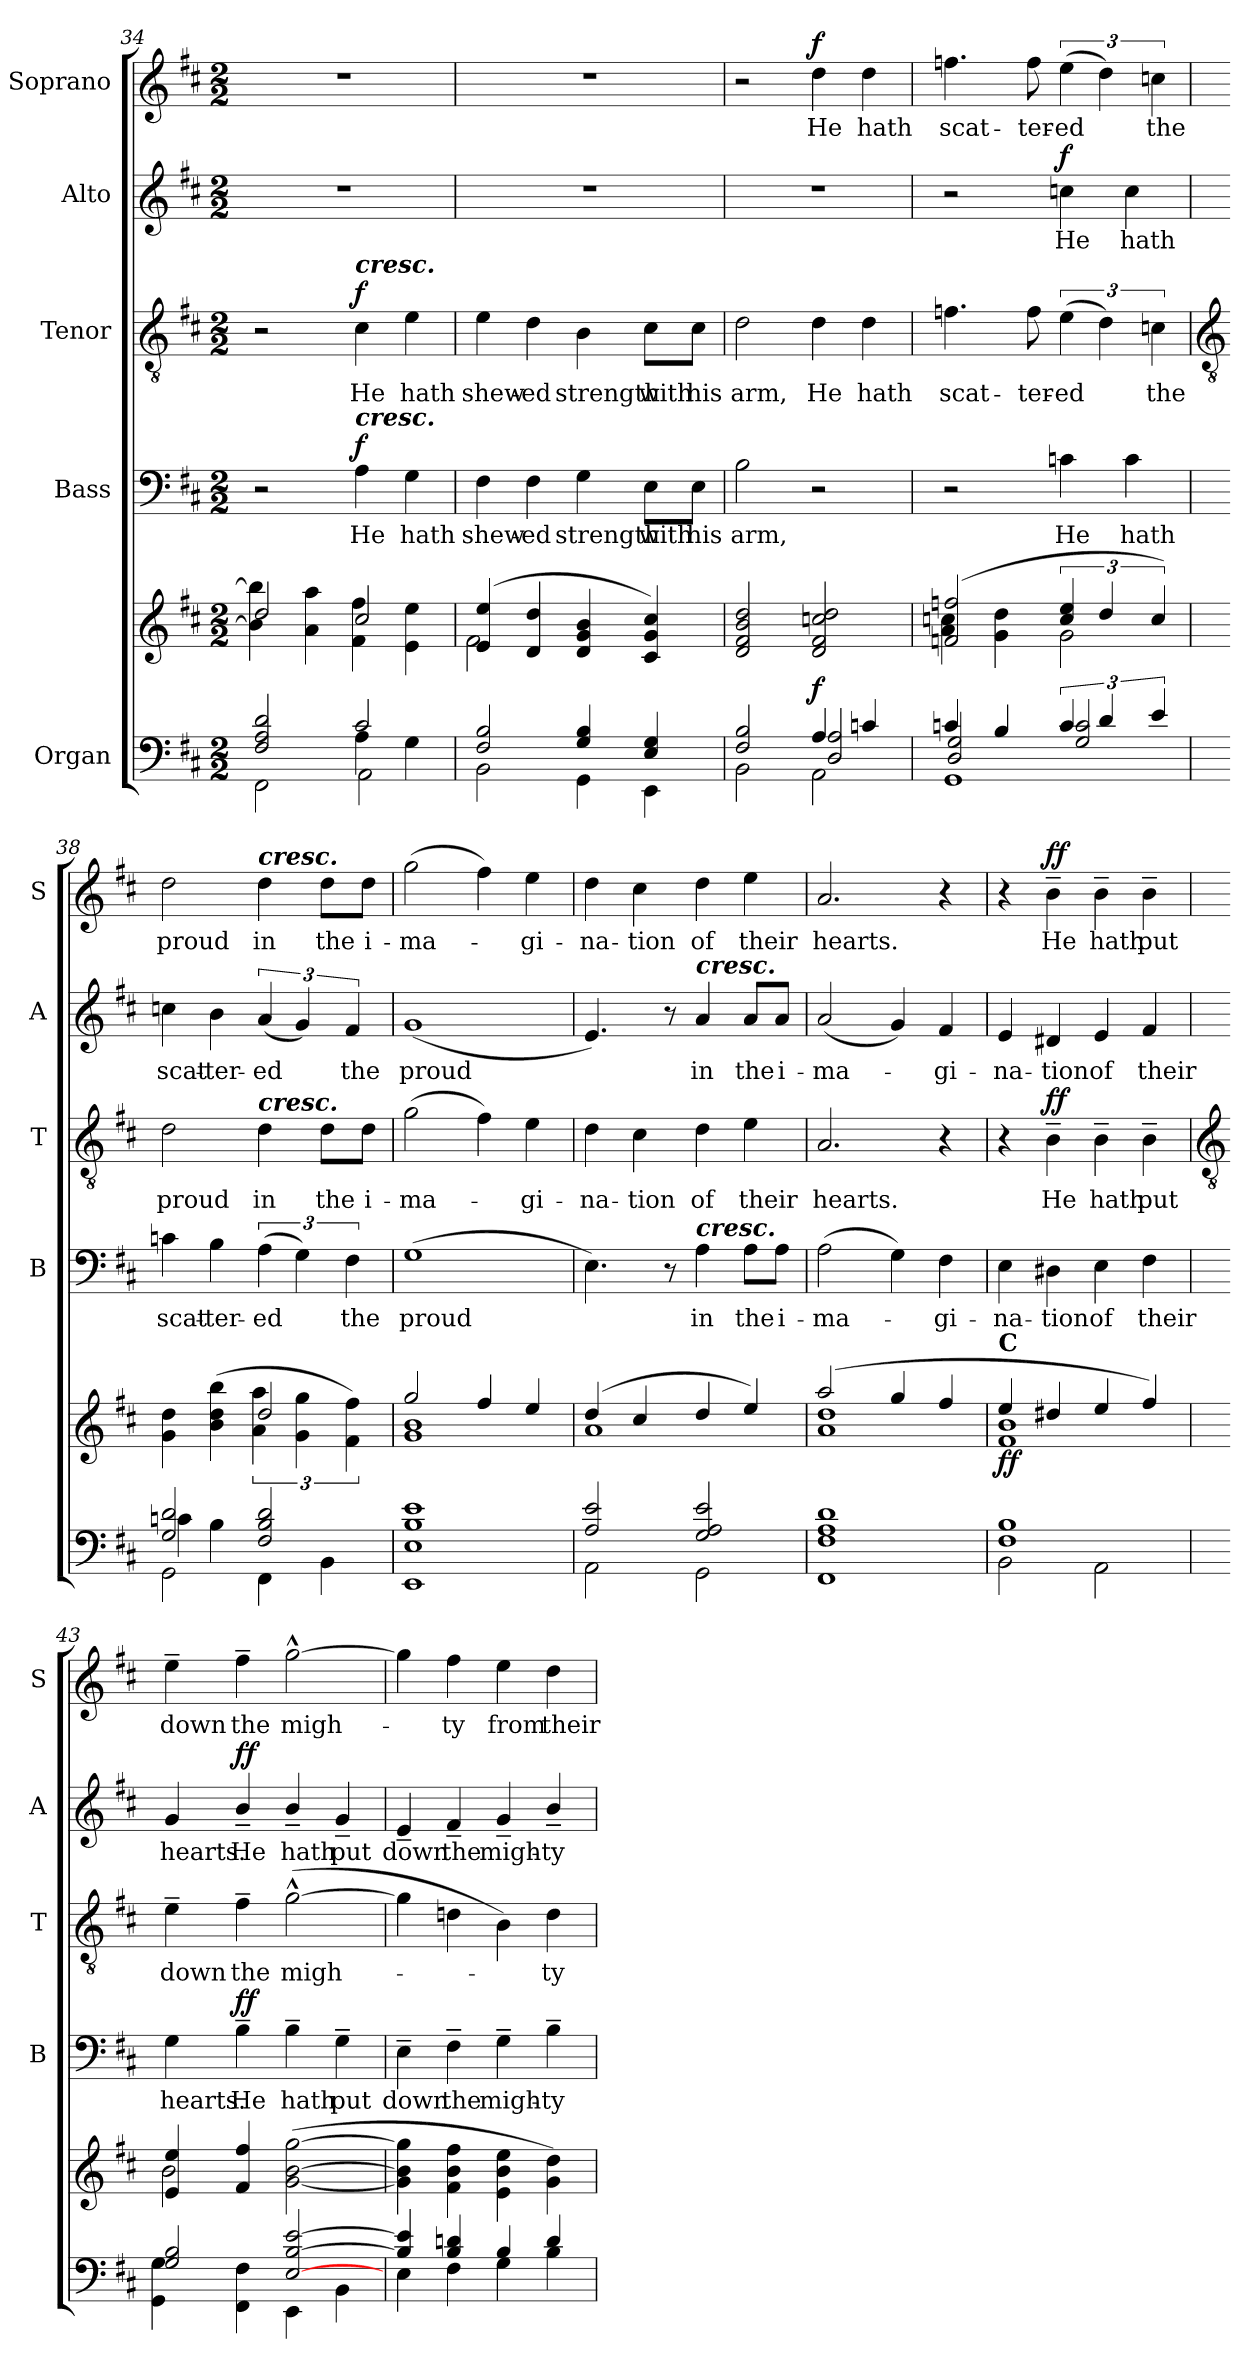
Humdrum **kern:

**kern	**kern	**dynam	**kern	**text	**dynam	**kern	**text	**dynam	**kern	**text	**dynam	**kern	**text	**dynam
*part5	*part5	*part5	*part4	*part4	*part4	*part3	*part3	*part3	*part2	*part2	*part2	*part1	*part1	*part1
*staff6	*staff5	*staff5/6	*staff4	*staff4	*staff4	*staff3	*staff3	*staff3	*staff2	*staff2	*staff2	*staff1	*staff1	*staff1
*I"Organ	*	*	*I"Bass	*	*	*I"Tenor	*	*	*I"Alto	*	*	*I"Soprano	*	*
*	*	*	*I'B	*	*	*I'T	*	*	*I'A	*	*	*I'S	*	*
*clefF4	*clefG2	*	*clefF4	*	*	*clefGv2	*	*	*clefG2	*	*	*clefG2	*	*
*k[f#c#]	*k[f#c#]	*	*k[f#c#]	*	*	*k[f#c#]	*	*	*k[f#c#]	*	*	*k[f#c#]	*	*
*D:	*D:	*	*D:	*	*	*D:	*	*	*D:	*	*	*D:	*	*
*M2/2	*M2/2	*	*M2/2	*	*	*M2/2	*	*	*M2/2	*	*	*M2/2	*	*
=34	=34	=34	=34	=34	=34	=34	=34	=34	=34	=34	=34	=34	=34	=34
*^	*^	*	*	*	*	*	*	*	*	*	*	*	*	*
*	*^	*	*	*	*	*	*	*	*	*	*	*	*	*	*	*
2F#/ 2A/ 2d/	2ryy	2FF#\	2dd/	4b\] 4bb\]	.	2r	.	.	2r	.	.	1r	.	.	1r	.	.
.	.	.	.	4a\ 4aa\	.	.	.	.	.	.	.	.	.	.	.	.	.
!	!	!	!	!	!	!	!	!	!LO:TX:a:Bi:t=cresc.	!	!	!	!	!	!	!	!
!	!	!	!	!	!	!LO:TX:a:Bi:t=cresc.	!	!	!	!	!	!	!	!	!	!	!
!	!	!	!	!	!	!	!LO:LY:b	!LO:DY:b	!	!LO:LY:b	!LO:DY:b	!	!	!	!	!	!
2c#/	4A\	2AA\	2cc#/	4f#\ 4ff#\	.	4A	He	f	4c#	He	f	.	.	.	.	.	.
!	!	!	!	!	!	!	!LO:LY:b	!	!	!LO:LY:b	!	!	!	!	!	!	!
.	4G\	.	.	4e\ 4ee\	.	4G	hath	.	4e	hath	.	.	.	.	.	.	.
=35	=35	=35	=35	=35	=35	=35	=35	=35	=35	=35	=35	=35	=35	=35	=35	=35	=35
!	!	!	!	!	!	!	!LO:LY:b	!	!	!LO:LY:b	!	!	!	!	!	!	!
2F#/ 2B/	1ryy	2BB\	(>4e/ 4ee/	2f#\	.	4F#	shew-	.	4e	shew-	.	1r	.	.	1r	.	.
!	!	!	!	!	!	!	!LO:LY:b	!	!	!LO:LY:b	!	!	!	!	!	!	!
.	.	.	4d/ 4dd/	.	.	4F#	-ed	.	4d	-ed	.	.	.	.	.	.	.
!	!	!	!	!	!	!	!LO:LY:b	!	!	!LO:LY:b	!	!	!	!	!	!	!
4G/ 4B/	.	4GG\	4d/ 4g/ 4b/	2ryy	.	4G	strength	.	4B	strength	.	.	.	.	.	.	.
!	!	!	!	!	!	!	!LO:LY:b	!	!	!LO:LY:b	!	!	!	!	!	!	!
4E/ 4G/	.	4EE\	4c#/ 4g/ 4cc#/)	.	.	8E\L	with	.	8c#\L	with	.	.	.	.	.	.	.
!	!	!	!	!	!	!	!LO:LY:b	!	!	!LO:LY:b	!	!	!	!	!	!	!
.	.	.	.	.	.	8E\J	his	.	8c#\J	his	.	.	.	.	.	.	.
=36	=36	=36	=36	=36	=36	=36	=36	=36	=36	=36	=36	=36	=36	=36	=36	=36	=36
!	!	!	!	!	!	!	!LO:LY:b	!	!	!LO:LY:b	!	!	!	!	!	!	!
2F#/ 2B/	2ryy	2BB\	2d/ 2f#/ 2b/ 2dd/	1ryy	.	2B	arm,	.	2d	arm,	.	1r	.	.	2r	.	.
!	!	!	!	!	!LO:DY:b	!	!	!	!	!LO:LY:b	!	!	!	!	!	!LO:LY:b	!LO:DY:b
4A/	2D/ 2A/	2AA\	2d/ 2f#/ 2ccn/ 2dd/	.	f	2r	.	.	4d	He	.	.	.	.	4dd	He	f
!	!	!	!	!	!	!	!	!	!	!LO:LY:b	!	!	!	!	!	!LO:LY:b	!
4cn/	.	.	.	.	.	.	.	.	4d	hath	.	.	.	.	4dd	hath	.
=37	=37	=37	=37	=37	=37	=37	=37	=37	=37	=37	=37	=37	=37	=37	=37	=37	=37
!	!	!	!	!	!	!	!	!	!	!LO:LY:b	!	!	!	!	!	!LO:LY:b	!
4cn/	2D/ 2G/	1GG\	(>2fn/ 2ffn/	4a\ 4ccn\	.	2r	.	.	4.fn	scat-	.	2r	.	.	4.ffn	scat-	.
4B/	.	.	.	4g\ 4dd\	.	.	.	.	.	.	.	.	.	.	.	.	.
!	!	!	!	!	!	!	!	!	!	!LO:LY:b	!	!	!	!	!	!LO:LY:b	!
.	.	.	.	.	.	.	.	.	8f	-ter-	.	.	.	.	8ff	-ter-	.
!	!	!	!	!	!	!	!LO:LY:b	!	!	!LO:LY:b	!	!	!LO:LY:b	!LO:DY:b	!	!LO:LY:b	!
6c/	2G/ 2c/	.	6cc/ 6ee/	2g\	.	4cn	He	.	(>6e	-ed	.	4ccn	He	f	(>6ee	-ed	.
6d/	.	.	6dd/	.	.	.	.	.	6d)	.	.	.	.	.	6dd)	.	.
!	!	!	!	!	!	!	!LO:LY:b	!	!	!	!	!	!LO:LY:b	!	!	!	!
.	.	.	.	.	.	4c	hath	.	.	.	.	4cc	hath	.	.	.	.
!	!	!	!	!	!	!	!	!	!	!LO:LY:b	!	!	!	!	!	!LO:LY:b	!
6e/	.	.	6cc/)	.	.	.	.	.	6cn	the	.	.	.	.	6ccn	the	.
!!LO:LB:g=z
=38	=38	=38	=38	=38	=38	=38	=38	=38	=38	=38	=38	=38	=38	=38	=38	=38	=38
*	*	*	*	*	*	*	*	*	*clefGv2	*	*	*	*	*	*	*	*
!	!	!	!	!	!	!	!LO:LY:b	!	!	!LO:LY:b	!	!	!LO:LY:b	!	!	!LO:LY:b	!
2G/ 2d/	4cn\	2GG\	2ryy	4g\ 4dd\	.	4cn	scat-	.	2d	proud	.	4ccn	scat-	.	2dd	proud	.
!	!	!	!	!	!	!	!LO:LY:b	!	!	!	!	!	!LO:LY:b	!	!	!	!
.	4B\	.	.	(<4b\ 4dd\ 4bb\	.	4B	-ter-	.	.	.	.	4b	-ter-	.	.	.	.
!	!	!	!	!	!	!	!	!	!	!	!	!	!	!	!LO:TX:a:Bi:t=cresc.	!	!
!	!	!	!	!	!	!	!	!	!LO:TX:a:Bi:t=cresc.	!	!	!	!	!	!	!	!
!	!	!	!	!	!	!	!LO:LY:b	!	!	!LO:LY:b	!	!	!LO:LY:b	!	!	!LO:LY:b	!
2F#/ 2B/ 2d/	2ryy	4FF#\	2dd/	6a\ 6aa\	.	(>6A	-ed	.	4d	in	.	(<6a	-ed	.	4dd	in	.
.	.	.	.	6g\ 6gg\	.	6G)	.	.	.	.	.	6g)	.	.	.	.	.
!	!	!	!	!	!	!	!	!	!	!LO:LY:b	!	!	!	!	!	!LO:LY:b	!
.	.	4BB\	.	.	.	.	.	.	8d\L	the	.	.	.	.	8dd\L	the	.
!	!	!	!	!	!	!	!LO:LY:b	!	!	!	!	!	!LO:LY:b	!	!	!	!
.	.	.	.	6f#\ 6ff#\)	.	6F#	the	.	.	.	.	6f#	the	.	.	.	.
!	!	!	!	!	!	!	!	!	!	!LO:LY:b	!	!	!	!	!	!LO:LY:b	!
.	.	.	.	.	.	.	.	.	8d\J	i-	.	.	.	.	8dd\J	i-	.
=39	=39	=39	=39	=39	=39	=39	=39	=39	=39	=39	=39	=39	=39	=39	=39	=39	=39
!	!	!	!	!	!	!	!LO:LY:b	!	!	!LO:LY:b	!	!	!LO:LY:b	!	!	!LO:LY:b	!
1E/ 1B/ 1e/	1ryy	1EE\	2gg/	1g\ 1b\	.	(>1G	proud	.	(>2g	-ma-	.	(<1g	proud	.	(>2gg	-ma-	.
.	.	.	4ff#/	.	.	.	.	.	4f#)	.	.	.	.	.	4ff#)	.	.
!	!	!	!	!	!	!	!	!	!	!LO:LY:b	!	!	!	!	!	!LO:LY:b	!
.	.	.	4ee/	.	.	.	.	.	4e	gi-	.	.	.	.	4ee	gi-	.
=40	=40	=40	=40	=40	=40	=40	=40	=40	=40	=40	=40	=40	=40	=40	=40	=40	=40
!	!	!	!	!	!	!	!	!	!	!LO:LY:b	!	!	!	!	!	!LO:LY:b	!
2A/ 2e/	1ryy	2AA\	(>4dd/	1a\	.	4.E)	.	.	4d	-na-	.	4.e)	.	.	4dd	-na-	.
!	!	!	!	!	!	!	!	!	!	!LO:LY:b	!	!	!	!	!	!LO:LY:b	!
.	.	.	4cc#/	.	.	.	.	.	4c#	-tion	.	.	.	.	4cc#	-tion	.
.	.	.	.	.	.	8r	.	.	.	.	.	8r	.	.	.	.	.
!	!	!	!	!	!	!	!	!	!	!	!	!LO:TX:a:Bi:t=cresc.	!	!	!	!	!
!	!	!	!	!	!	!LO:TX:a:Bi:t=cresc.	!	!	!	!	!	!	!	!	!	!	!
!	!	!	!	!	!	!	!LO:LY:b	!	!	!LO:LY:b	!	!	!LO:LY:b	!	!	!LO:LY:b	!
2G/ 2A/ 2e/	.	2GG\	4dd/	.	.	4A	in	.	4d	of	.	4a	in	.	4dd	of	.
!	!	!	!	!	!	!	!LO:LY:b	!	!	!LO:LY:b	!	!	!LO:LY:b	!	!	!LO:LY:b	!
.	.	.	4ee/)	.	.	8A\L	the	.	4e	their	.	8a/L	the	.	4ee	their	.
!	!	!	!	!	!	!	!LO:LY:b	!	!	!	!	!	!LO:LY:b	!	!	!	!
.	.	.	.	.	.	8A\J	i-	.	.	.	.	8a/J	i-	.	.	.	.
=41	=41	=41	=41	=41	=41	=41	=41	=41	=41	=41	=41	=41	=41	=41	=41	=41	=41
!	!	!	!	!	!	!	!LO:LY:b	!	!	!LO:LY:b	!	!	!LO:LY:b	!	!	!LO:LY:b	!
1F#/ 1A/ 1d/	1ryy	1FF#\	(>2aa/	1a\ 1dd\	.	(>2A	-ma-	.	2.A	hearts.	.	(<2a	-ma-	.	2.a	hearts.	.
.	.	.	4gg/	.	.	4G)	.	.	.	.	.	4g)	.	.	.	.	.
!	!	!	!	!	!	!	!LO:LY:b	!	!	!	!	!	!LO:LY:b	!	!	!	!
.	.	.	4ff#/	.	.	4F#	gi-	.	4r	.	.	4f#	gi-	.	4r	.	.
=42	=42	=42	=42	=42	=42	=42	=42	=42	=42	=42	=42	=42	=42	=42	=42	=42	=42
!	!	!	!LO:TX:a:B:t=C	!	!	!	!	!	!	!	!	!	!	!	!	!	!
!	!	!	!	!	!LO:DY:b	!	!LO:LY:b	!	!	!	!	!	!LO:LY:b	!	!	!	!
1F#/ 1B/	1ryy	2BB\	4ee/	1f#\ 1b\	ff	4E	-na-	.	4r	.	.	4e	-na-	.	4r	.	.
!	!	!	!	!	!	!	!LO:LY:b	!	!	!LO:LY:b	!LO:DY:b	!	!LO:LY:b	!	!	!LO:LY:b	!LO:DY:b
.	.	.	4dd#X/	.	.	4D#X	-tion	.	4B~	He	ff	4d#X	-tion	.	4b~	He	ff
!	!	!	!	!	!	!	!LO:LY:b	!	!	!LO:LY:b	!	!	!LO:LY:b	!	!	!LO:LY:b	!
.	.	2AA\	4ee/	.	.	4E	of	.	4B~	hath	.	4e	of	.	4b~	hath	.
!	!	!	!	!	!	!	!LO:LY:b	!	!	!LO:LY:b	!	!	!LO:LY:b	!	!	!LO:LY:b	!
.	.	.	4ff#/)	.	.	4F#	their	.	4B~	put	.	4f#	their	.	4b~	put	.
*v	*v	*v	*	*	*	*	*	*	*	*	*	*	*	*	*	*	*
!!LO:LB:g=z
=43	=43	=43	=43	=43	=43	=43	=43	=43	=43	=43	=43	=43	=43	=43	=43
*	*	*	*	*	*	*	*clefGv2	*	*	*	*	*	*	*	*
*^	*	*	*	*	*	*	*	*	*	*	*	*	*	*	*
!	!	!	!	!	!	!LO:LY:b	!	!	!LO:LY:b	!	!	!LO:LY:b	!	!	!LO:LY:b	!
2G/ 2B/	4GG\ 4G\	4e/ 4ee/	2b\	.	4G	hearts.	.	4e~	down	.	4g	hearts.	.	4ee~	down	.
!	!	!	!	!	!	!LO:LY:b	!LO:DY:b	!	!LO:LY:b	!	!	!LO:LY:b	!LO:DY:b	!	!LO:LY:b	!
.	4FF#\ 4F#\	4f#/ 4ff#/	.	.	4B~\	He	ff	4f#~	the	.	4b~/	He	ff	4ff#~	the	.
!	!	!	!	!	!	!LO:LY:b	!	!	!LO:LY:b	!	!	!LO:LY:b	!	!	!LO:LY:b	!
[2E/ [2B/ [2e/	4EE\	2ryy	(<[2g\ [2b\ [2gg\	.	4B~\	hath	.	(>[2g^^	migh-	.	4b~/	hath	.	[2gg^^	migh-	.
!	!	!	!	!	!	!LO:LY:b	!	!	!	!	!	!LO:LY:b	!	!	!	!
.	4BB\	.	.	.	4G~	put	.	.	.	.	4g~	put	.	.	.	.
=44	=44	=44	=44	=44	=44	=44	=44	=44	=44	=44	=44	=44	=44	=44	=44	=44
!	!	!	!	!	!	!LO:LY:b	!	!	!	!	!	!LO:LY:b	!	!	!	!
4B/] 4e/]	4E\	1ryy	4g\] 4b\] 4gg\]	.	4E~	down	.	4g]	.	.	4e~	down	.	4gg]	.	.
!	!	!	!	!	!	!LO:LY:b	!	!	!	!	!	!LO:LY:b	!	!	!LO:LY:b	!
4B/ 4dn/	4F#\	.	4f#\ 4b\ 4ff#\	.	4F#~	the	.	4dn	.	.	4f#~	the	.	4ff#	ty	.
!	!	!	!	!	!	!LO:LY:b	!	!	!	!	!	!LO:LY:b	!	!	!LO:LY:b	!
4B/	4G\	.	4e\ 4b\ 4ee\	.	4G~	migh-	.	4B)	.	.	4g~	migh-	.	4ee	from	.
!	!	!	!	!	!	!LO:LY:b	!	!	!LO:LY:b	!	!	!LO:LY:b	!	!	!LO:LY:b	!
4d/	4B\	.	4g\ 4dd\)	.	4B~	-ty	.	4d	ty	.	4b~/	-ty	.	4dd	their	.
*v	*v	*	*	*	*	*	*	*	*	*	*	*	*	*	*	*
*	*v	*v	*	*	*	*	*	*	*	*	*	*	*	*	*
=	=	=	=	=	=	=	=	=	=	=	=	=	=	=
*-	*-	*-	*-	*-	*-	*-	*-	*-	*-	*-	*-	*-	*-	*-
